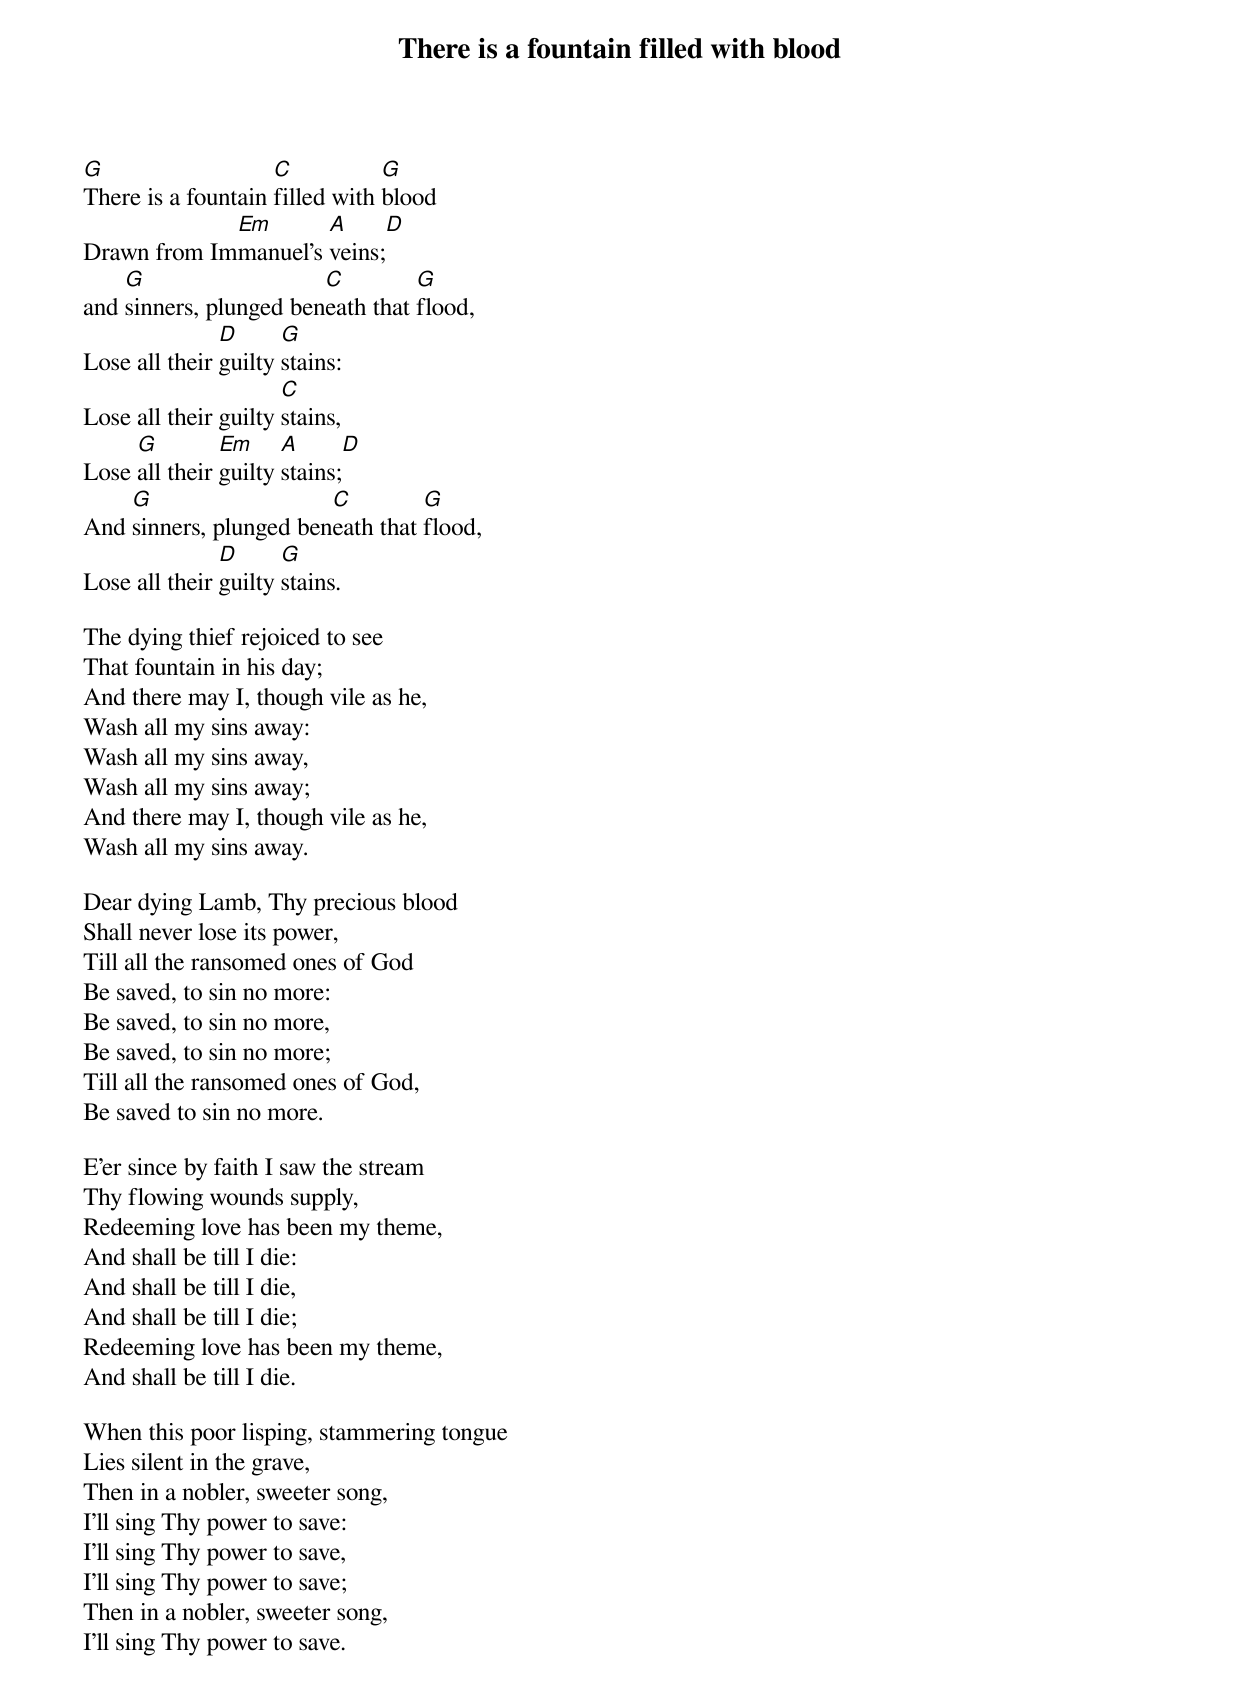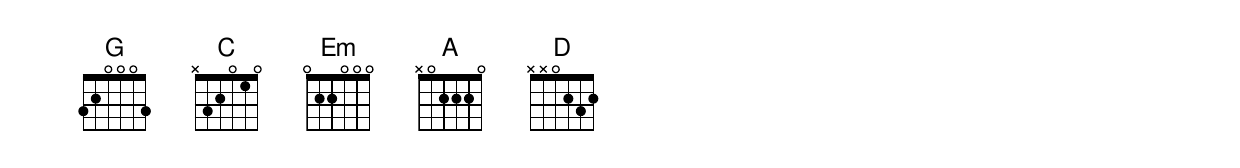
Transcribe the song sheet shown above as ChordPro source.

{title: There is a fountain filled with blood}
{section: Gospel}
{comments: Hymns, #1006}
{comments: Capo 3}

[G]There is a fountain [C]filled with [G]blood
Drawn from Im[Em]manuel’s [A]veins;[D]
and [G]sinners, plunged ben[C]eath that [G]flood,
Lose all their [D]guilty [G]stains:
Lose all their guilty [C]stains,
Lose [G]all their [Em]guilty [A]stains;[D]
And [G]sinners, plunged ben[C]eath that [G]flood,
Lose all their [D]guilty [G]stains.

The dying thief rejoiced to see
That fountain in his day;
And there may I, though vile as he,
Wash all my sins away:
Wash all my sins away,
Wash all my sins away;
And there may I, though vile as he,
Wash all my sins away.

Dear dying Lamb, Thy precious blood
Shall never lose its power,
Till all the ransomed ones of God
Be saved, to sin no more:
Be saved, to sin no more,
Be saved, to sin no more;
Till all the ransomed ones of God,
Be saved to sin no more.

E’er since by faith I saw the stream
Thy flowing wounds supply,
Redeeming love has been my theme,
And shall be till I die:
And shall be till I die,
And shall be till I die;
Redeeming love has been my theme,
And shall be till I die.

When this poor lisping, stammering tongue
Lies silent in the grave,
Then in a nobler, sweeter song,
I’ll sing Thy power to save:
I’ll sing Thy power to save,
I’ll sing Thy power to save;
Then in a nobler, sweeter song,
I’ll sing Thy power to save.
